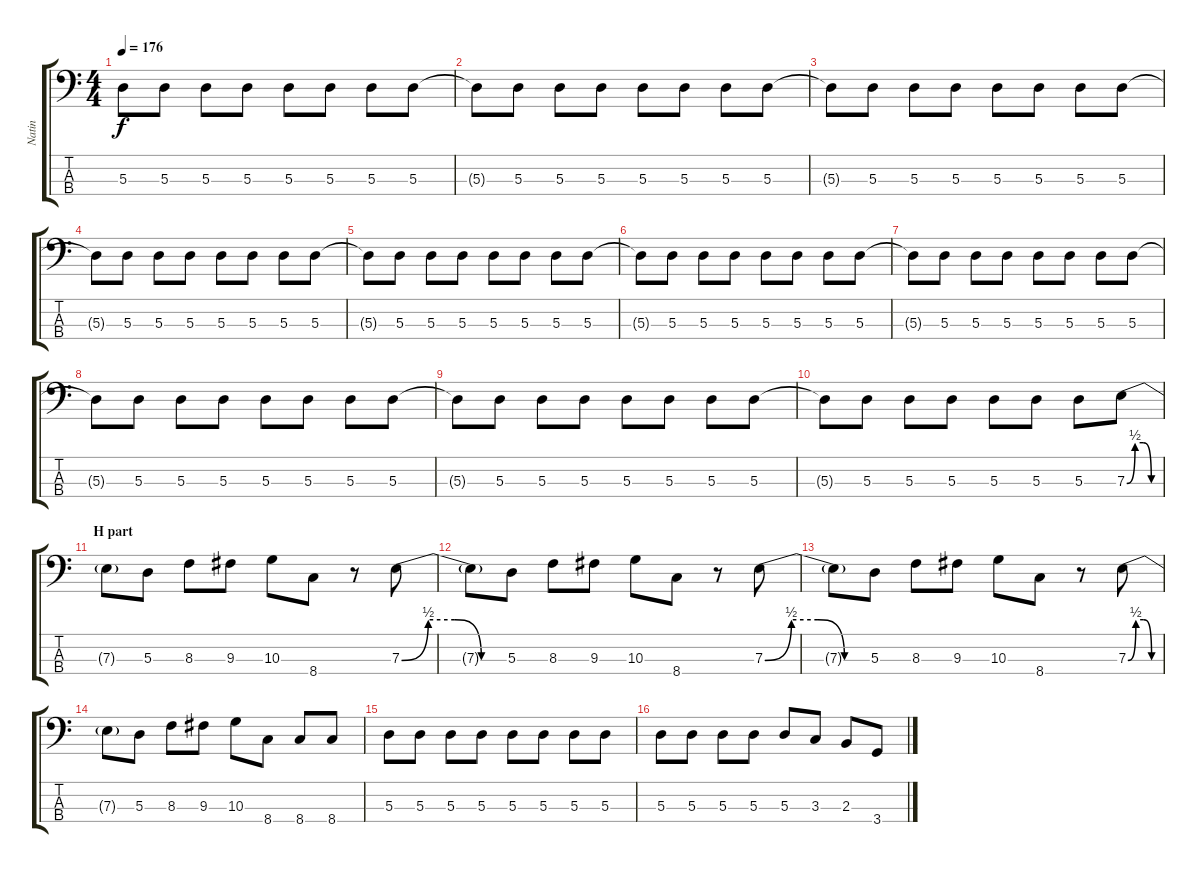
\track ("Natin" "Natin") {instrument electricbasspick}
\staff {score tabs}
\tuning (G2 D2 A1 E1) {hide}
\ts (4 4)
\tempo 176
\clef f4
\ks c
5.3{t}.8{dy f} 5.3.8 5.3.8 5.3.8 5.3.8 5.3.8 5.3.8 5.3.8 |
5.3{t}.8 5.3.8 5.3.8 5.3.8 5.3.8 5.3.8 5.3.8 5.3.8 |
5.3{t}.8 5.3.8 5.3.8 5.3.8 5.3.8 5.3.8 5.3.8 5.3.8 |
5.3{t}.8 5.3.8 5.3.8 5.3.8 5.3.8 5.3.8 5.3.8 5.3.8 |
5.3{t}.8 5.3.8 5.3.8 5.3.8 5.3.8 5.3.8 5.3.8 5.3.8 |
5.3{t}.8 5.3.8 5.3.8 5.3.8 5.3.8 5.3.8 5.3.8 5.3.8 |
5.3{t}.8 5.3.8 5.3.8 5.3.8 5.3.8 5.3.8 5.3.8 5.3.8 |
5.3{t}.8 5.3.8 5.3.8 5.3.8 5.3.8 5.3.8 5.3.8 5.3.8 |
5.3{t}.8 5.3.8 5.3.8 5.3.8 5.3.8 5.3.8 5.3.8 5.3.8 |
5.3{t}.8 5.3.8 5.3.8 5.3.8 5.3.8 5.3.8 5.3.8 7.3{be (custom 0 0 15 2 30 2 45 0 60 0)}.8 |
\section ("" "H part")
7.3{t}.8 5.3.8 8.3.8 9.3.8 10.3.8 8.4.8 r.8 7.3{be (custom 0 0 15 2 30 2 45 0 60 0)}.8 |
7.3{t}.8 5.3.8 8.3.8 9.3.8 10.3.8 8.4.8 r.8 7.3{be (custom 0 0 15 2 30 2 45 0 60 0)}.8 |
7.3{t}.8 5.3.8 8.3.8 9.3.8 10.3.8 8.4.8 r.8 7.3{be (custom 0 0 15 2 30 2 45 0 60 0)}.8 |
7.3{t}.8 5.3.8 8.3.8 9.3.8 10.3.8 8.4.8 8.4.8 8.4.8 |
5.3.8 5.3.8 5.3.8 5.3.8 5.3.8 5.3.8 5.3.8 5.3.8 |
5.3.8 5.3.8 5.3.8 5.3.8 5.3.8 3.3.8 2.3.8 3.4.8
